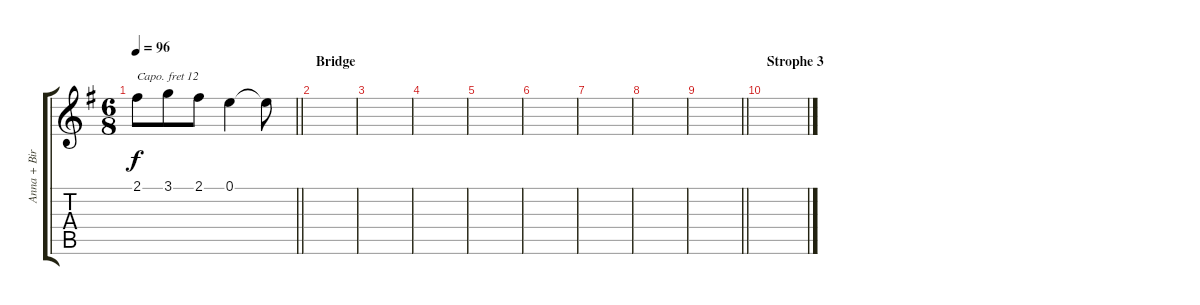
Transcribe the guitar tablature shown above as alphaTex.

\track ("Anna + Birgit (Zweitstimme)" "Anna + Bir") {instrument sopranosax}
\staff {score tabs}
\capo 12
\tuning (E4 B3 G3 D3 A2 E2) {hide}
\ts (6 8)
\tempo 96
\clef g2
\barLineRight lightlight
\ks g
2.1.8{dy f} 3.1.8 2.1.8 0.1.4 0.1{t}.8 |
\section ("" "Bridge")
|
|
|
|
|
|
|
\barLineRight lightlight
|
\section ("" "Strophe 3")
